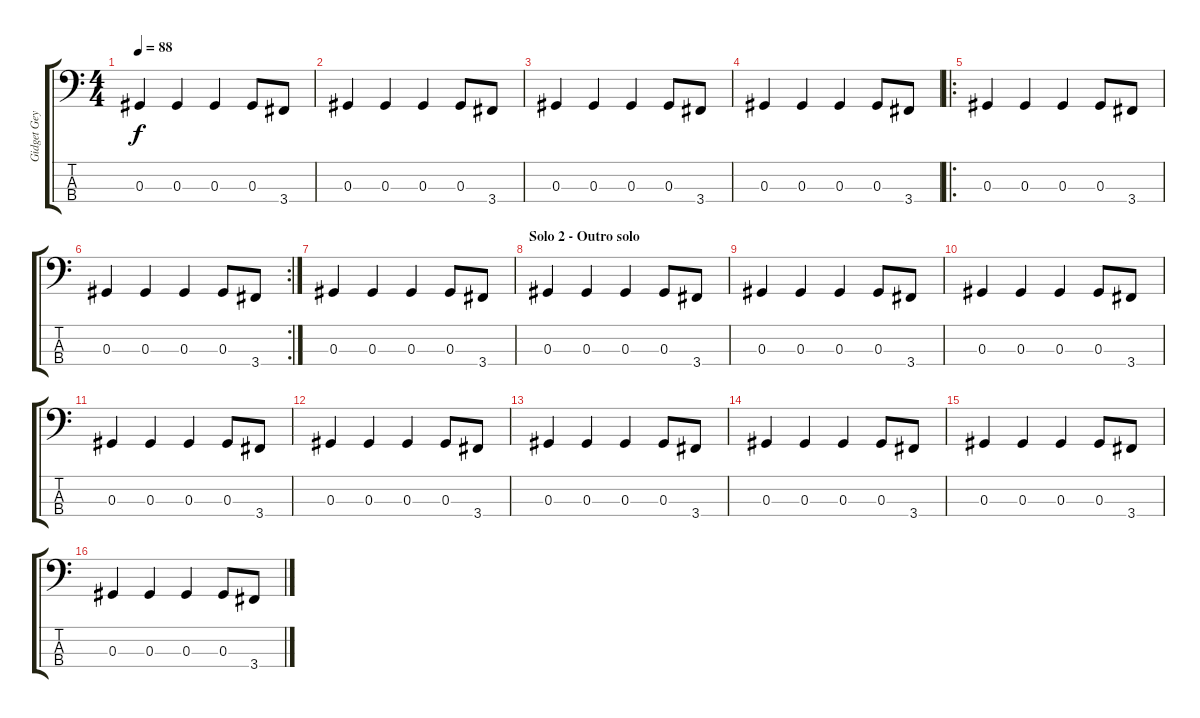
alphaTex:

\track ("Gidget Geyne (Bass)" "Gidget Gey") {instrument electricbasspick}
\staff {score tabs}
\tuning (Gb2 Db2 Ab1 Eb1) {hide}
\ts (4 4)
\tempo 88
\clef f4
\ks c
0.3.4{dy f} 0.3.4 0.3.4 0.3.8 3.4.8 |
0.3.4 0.3.4 0.3.4 0.3.8 3.4.8 |
0.3.4 0.3.4 0.3.4 0.3.8 3.4.8 |
0.3.4 0.3.4 0.3.4 0.3.8 3.4.8 |
\ro
0.3.4 0.3.4 0.3.4 0.3.8 3.4.8 |
\rc 2
0.3.4 0.3.4 0.3.4 0.3.8 3.4.8 |
0.3.4 0.3.4 0.3.4 0.3.8 3.4.8 |
\section ("" "Solo 2 - Outro solo")
0.3.4 0.3.4 0.3.4 0.3.8 3.4.8 |
0.3.4 0.3.4 0.3.4 0.3.8 3.4.8 |
0.3.4 0.3.4 0.3.4 0.3.8 3.4.8 |
0.3.4 0.3.4 0.3.4 0.3.8 3.4.8 |
0.3.4 0.3.4 0.3.4 0.3.8 3.4.8 |
0.3.4 0.3.4 0.3.4 0.3.8 3.4.8 |
0.3.4 0.3.4 0.3.4 0.3.8 3.4.8 |
0.3.4 0.3.4 0.3.4 0.3.8 3.4.8 |
0.3.4 0.3.4 0.3.4 0.3.8 3.4.8
